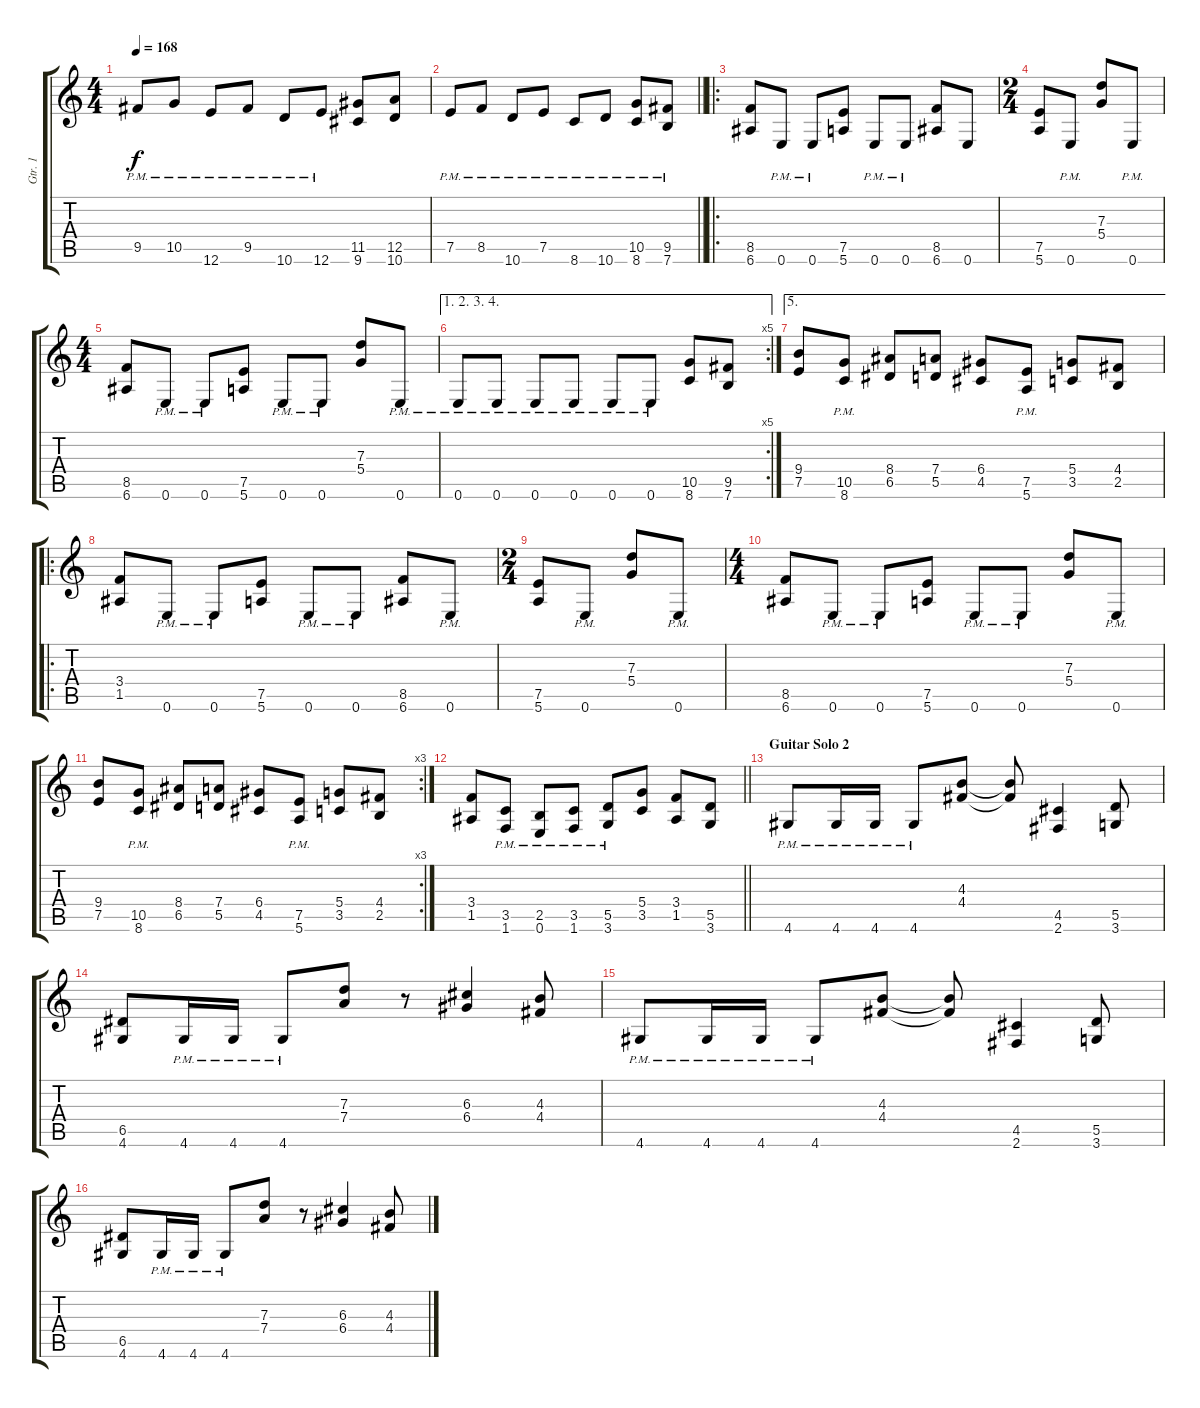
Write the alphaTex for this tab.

\track ("Gtr. 1" "Gtr. 1") {instrument distortionguitar}
\staff {score tabs}
\tuning (E4 B3 G3 D3 A2 E2) {hide}
\ts (4 4)
\tempo 168
\clef g2
\ks c
9.5{pm}.8{dy f} 10.5{pm}.8 12.6{pm}.8 9.5{pm}.8 10.6{pm}.8 12.6{pm}.8 (11.5 9.6).8 (12.5 10.6).8 |
\barLineRight lightlight
7.5{pm}.8 8.5{pm}.8 10.6{pm}.8 7.5{pm}.8 8.6{pm}.8 10.6{pm}.8 (10.5 8.6{pm}).8 (9.5 7.6{pm}).8 |
\ro
(8.5 6.6).8 0.6{pm}.8 0.6{pm}.8 (7.5 5.6).8 0.6{pm}.8 0.6{pm}.8 (8.5 6.6).8 0.6.8 |
\ts (2 4)
(7.5 5.6).8 0.6{pm}.8 (7.3 5.4).8 0.6{pm}.8 |
\ts (4 4)
(8.5 6.6).8 0.6{pm}.8 0.6{pm}.8 (7.5 5.6).8 0.6{pm}.8 0.6{pm}.8 (7.3 5.4).8 0.6{pm}.8 |
\ae (1 2 3 4)
\rc 5
0.6{pm}.8 0.6{pm}.8 0.6{pm}.8 0.6{pm}.8 0.6{pm}.8 0.6{pm}.8 (10.5 8.6).8 (9.5 7.6).8 |
\ae 5
(9.4 7.5).8 (10.5{pm} 8.6{pm}).8 (8.4 6.5).8 (7.4 5.5).8 (6.4 4.5).8 (7.5{pm} 5.6{pm}).8 (5.4 3.5).8 (4.4 2.5).8 |
\ro
(3.4 1.5).8 0.6{pm}.8 0.6{pm}.8 (7.5 5.6).8 0.6{pm}.8 0.6{pm}.8 (8.5 6.6).8 0.6{pm}.8 |
\ts (2 4)
(7.5 5.6).8 0.6{pm}.8 (7.3 5.4).8 0.6{pm}.8 |
\ts (4 4)
(8.5 6.6).8 0.6{pm}.8 0.6{pm}.8 (7.5 5.6).8 0.6{pm}.8 0.6{pm}.8 (7.3 5.4).8 0.6{pm}.8 |
\rc 3
(9.4 7.5).8 (10.5{pm} 8.6{pm}).8 (8.4 6.5).8 (7.4 5.5).8 (6.4 4.5).8 (7.5{pm} 5.6{pm}).8 (5.4 3.5).8 (4.4 2.5).8 |
\barLineRight lightlight
(3.4 1.5).8 (3.5{pm} 1.6{pm}).8 (2.5{pm} 0.6{pm}).8 (3.5{pm} 1.6{pm}).8 (5.5{pm} 3.6{pm}).8 (5.4 3.5).8 (3.4 1.5).8 (5.5 3.6).8 |
\section ("" "Guitar Solo 2")
4.6{pm}.8 4.6{pm}.16 4.6{pm}.16 4.6{pm}.8 (4.3 4.4).8 (4.3{t} 4.4{t}).8 (4.5 2.6).4 (5.5 3.6).8 |
(6.5 4.6).8 4.6{pm}.16 4.6{pm}.16 4.6{pm}.8 (7.3 7.4).8 r.8 (6.3 6.4).4 (4.3 4.4).8 |
4.6{pm}.8 4.6{pm}.16 4.6{pm}.16 4.6{pm}.8 (4.3 4.4).8 (4.3{t} 4.4{t}).8 (4.5 2.6).4 (5.5 3.6).8 |
(6.5 4.6).8 4.6{pm}.16 4.6{pm}.16 4.6{pm}.8 (7.3 7.4).8 r.8 (6.3 6.4).4 (4.3 4.4).8
